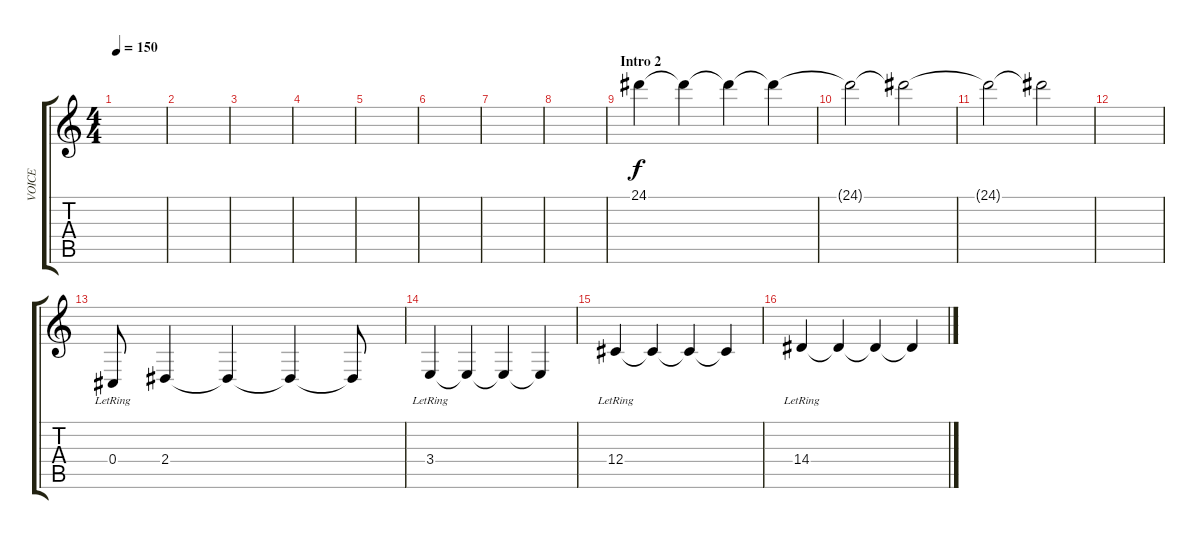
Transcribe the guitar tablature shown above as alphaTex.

\track ("VOICE" "VOICE") {instrument lead2sawtooth}
\staff {score tabs}
\tuning (Eb4 Bb3 Gb3 Db3 Ab2 Db2) {hide}
\ts (4 4)
\tempo 150
\clef g2
\ks c
|
|
|
|
|
|
|
|
\section ("" "Intro 2")
24.1.4{volume 16 instrument pad2warm} 24.1{t}.4 24.1{t}.4 24.1{t}.4 |
24.1{t}.2{volume 10} 24.1{t}.2 |
24.1{t}.2{volume 3} 24.1{t}.2 |
|
0.4{lr}.8{volume 11 instrument lead2sawtooth} 2.4.4 2.4{t}.4 2.4{t}.4 2.4{t}.8 |
3.4{lr}.4 3.4{t}.4 3.4{t}.4 3.4{t}.4 |
12.4{lr}.4 12.4{t}.4 12.4{t}.4 12.4{t}.4 |
14.4{lr}.4 14.4{t}.4 14.4{t}.4 14.4{t}.4
